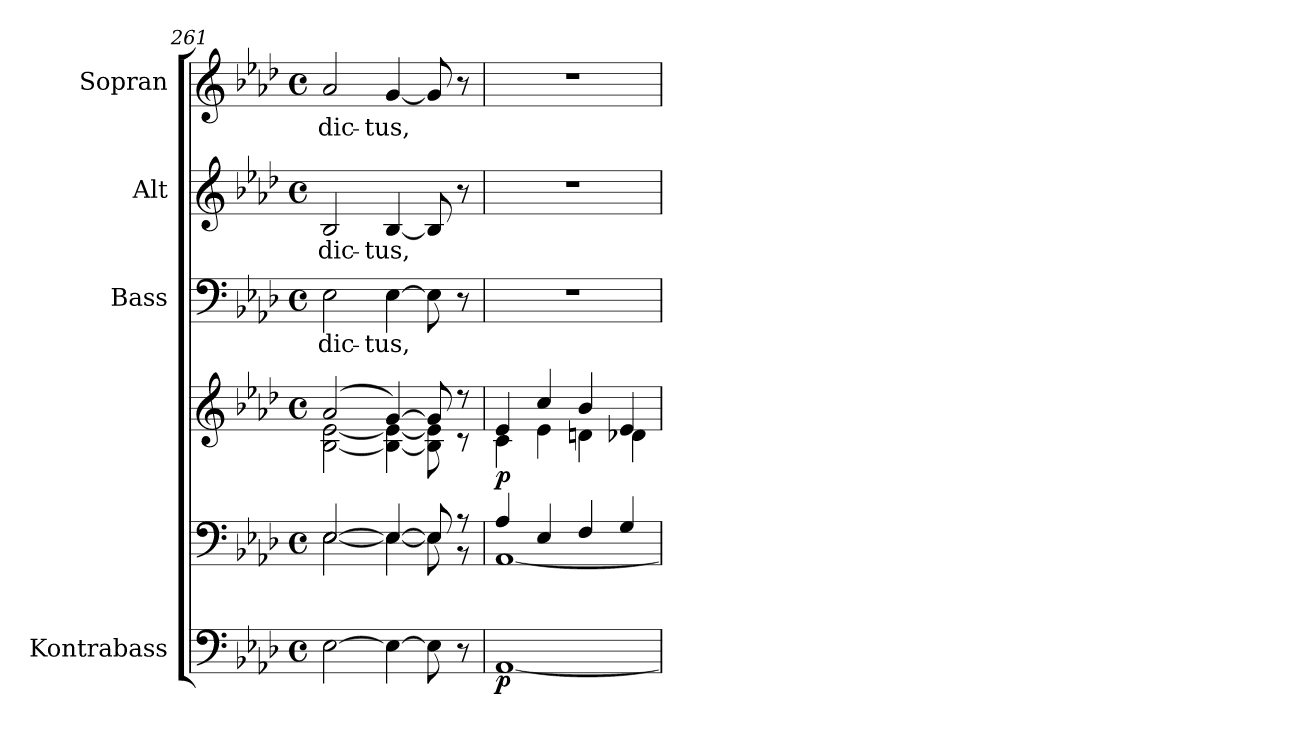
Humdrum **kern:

**kern	**dynam	**kern	**kern	**dynam	**kern	**text	**kern	**text	**kern	**text
*part5	*part5	*part4	*part4	*part4	*part3	*part3	*part2	*part2	*part1	*part1
*staff6	*staff6	*staff5	*staff4	*staff4/5	*staff3	*staff3	*staff2	*staff2	*staff1	*staff1
*I"Kontrabass	*	*	*	*	*I"Bass	*	*I"Alt	*	*I"Sopran	*
*I'Kb.	*	*	*	*	*I'B.	*	*I'A.	*	*I'S.	*
*clefF4	*	*clefF4	*clefG2	*	*clefF4	*	*clefG2	*	*clefG2	*
*ITrd7c12	*	*	*	*	*	*	*	*	*	*
*k[b-e-a-d-]	*	*k[b-e-a-d-]	*k[b-e-a-d-]	*	*k[b-e-a-d-]	*	*k[b-e-a-d-]	*	*k[b-e-a-d-]	*
*A-:	*	*A-:	*A-:	*	*A-:	*	*A-:	*	*A-:	*
*M4/4	*	*M4/4	*M4/4	*	*M4/4	*	*M4/4	*	*M4/4	*
*met(c)	*	*met(c)	*met(c)	*	*met(c)	*	*met(c)	*	*met(c)	*
=261	=261	=261	=261	=261	=261	=261	=261	=261	=261	=261
*	*	*^	*^	*	*	*	*	*	*	*
!	!	!	!	!	!	!	!	!LO:LY:b	!	!LO:LY:b	!	!LO:LY:b
[2EE-\	.	[>2E-/	[<2E-\	(2a-/	[<2B-\ [<2e-\	.	2E-\	-dic-	2B-/	-dic-	2a-/	-dic-
!	!	!	!	!	!	!	!	!LO:LY:b	!	!LO:LY:b	!	!LO:LY:b
4EE-\_	.	4E-/_	4E-\_	[>4g/)	4B-\_ 4e-\_	.	[4E-\	-tus,	[4B-/	-tus,	[4g/	-tus,
8EE-\]	.	8E-/]	8E-\]	8g/]	8B-\] 8e-\]	.	8E-\]	.	8B-/]	.	8g/]	.
8r	.	8r	8r	8r	8r	.	8r	.	8r	.	8r	.
=262	=262	=262	=262	=262	=262	=262	=262	=262	=262	=262	=262	=262
!	!LO:DY:b	!	!	!	!	!LO:DY:b	!	!	!	!	!	!
[1AAA-	p	4A-/	[<1AA-	4e-/	4c\	p	1r	.	1r	.	1r	.
.	.	4E-/	.	4cc/	4e-\	.	.	.	.	.	.	.
.	.	4F/	.	4b-/	4dn\	.	.	.	.	.	.	.
.	.	4G/	.	4e-/	4d-X\	.	.	.	.	.	.	.
*	*	*v	*v	*	*	*	*	*	*	*	*	*
*	*	*	*v	*v	*	*	*	*	*	*	*
=	=	=	=	=	=	=	=	=	=	=
*-	*-	*-	*-	*-	*-	*-	*-	*-	*-	*-
